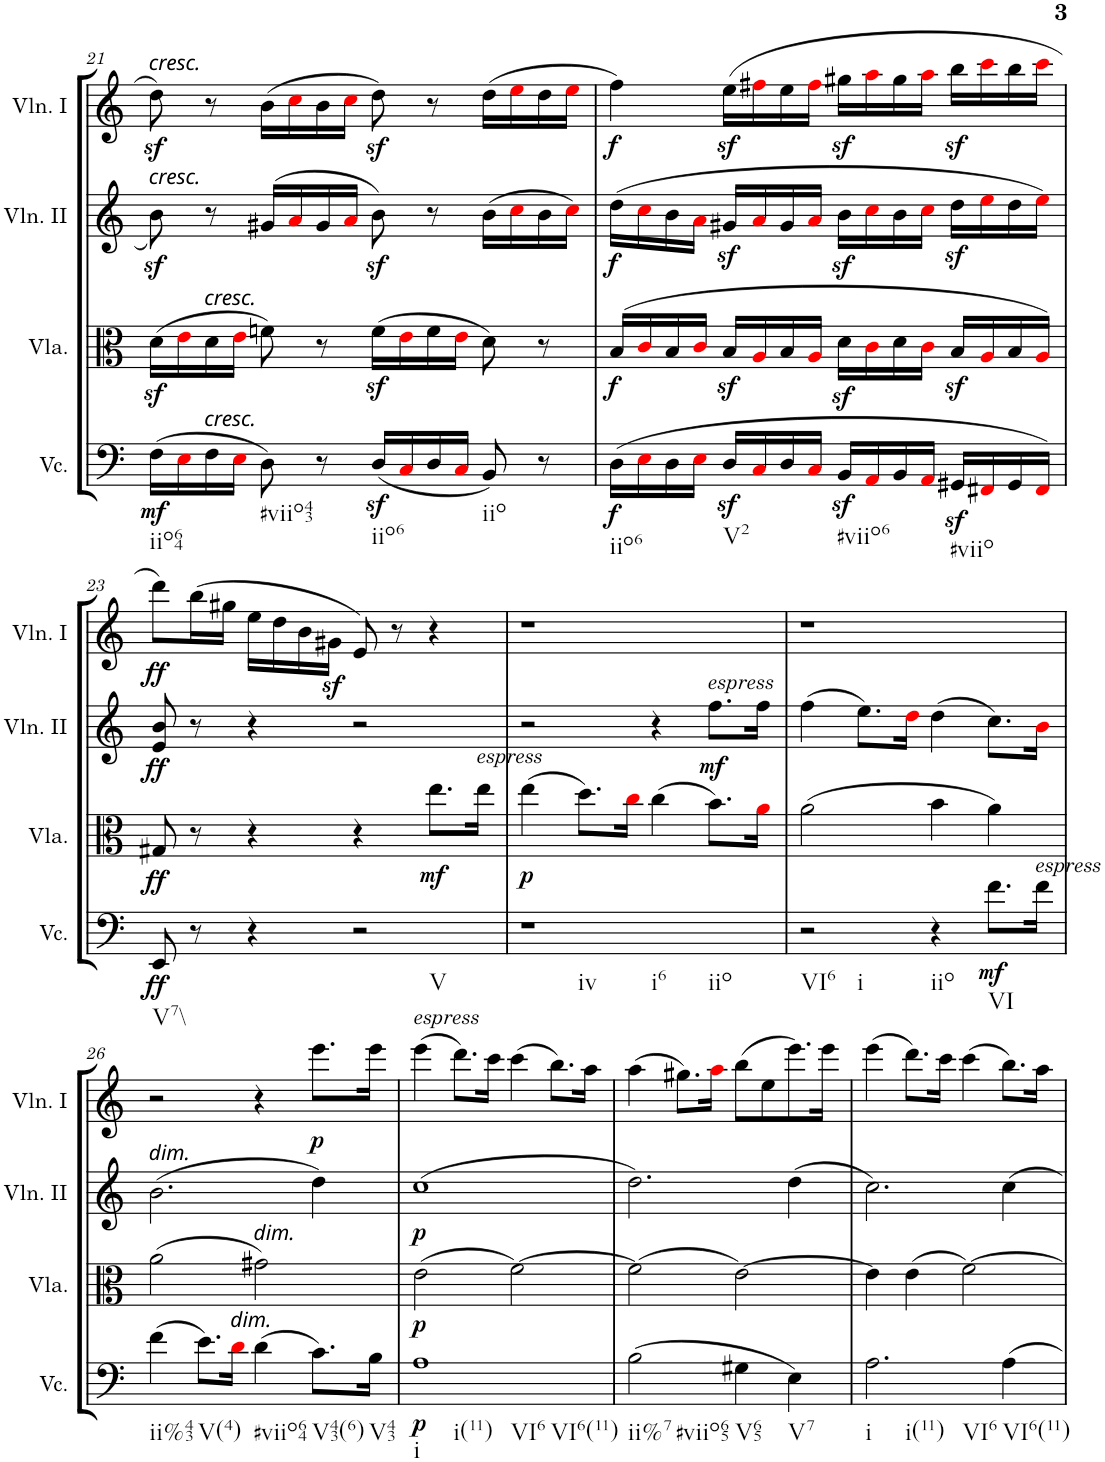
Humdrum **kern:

**kern	**dynam	**kern	**dynam	**kern	**dynam	**kern	**dynam
*part4	*part4	*part3	*part3	*part2	*part2	*part1	*part1
*staff4	*staff4	*staff3	*staff3	*staff2	*staff2	*staff1	*staff1
*I"Violoncello	*	*I"Viola	*	*I"Violino II	*	*I"Violino I	*
*I'Vc.	*	*I'Vla.	*	*I'Vln. II	*	*I'Vln. I	*
!!LO:PB:g=z
*clefF4	*	*clefC3	*	*clefG2	*	*clefG2	*
*k[]	*	*k[]	*	*k[]	*	*k[]	*
*C:	*	*C:	*	*C:	*	*C:	*
*M4/4	*	*M4/4	*	*M4/4	*	*M4/4	*
*met(c)	*	*met(c)	*	*met(c)	*	*met(c)	*
=21	=21	=21	=21	=21	=21	=21	=21
!	!	!	!	!	!	!LO:TX:a:i:t=cresc.	!
!	!	!	!	!LO:TX:a:i:t=cresc.	!	!	!
!LO:TX:b:t=iio64	!	!	!	!	!	!	!
!	!LO:DY:b	!	!	!	!	!	!
(>16F\LL	mf	(>16dz<\LL	.	8bz<\	.	8ddz<\	.
16Ei\	.	16ei\	.	.	.	.	.
!	!	!LO:TX:a:i:t=cresc.	!	!	!	!	!
!LO:TX:a:i:t=cresc.	!	!	!	!	!	!	!
16F\	.	16d\	.	8r	.	8r	.
16Ei\JJ	.	16ei\JJ	.	.	.	.	.
!LO:TX:b:t=#viio43	!	!	!	!	!	!	!
8D\)	.	8fn\)	.	(>16g#X/LL	.	(>16b\LL	.
.	.	.	.	16ai/	.	16cci\	.
8r	.	8r	.	16g#/	.	16b\	.
.	.	.	.	16ai/JJ	.	16cci\JJ	.
!LO:TX:b:t=iio6	!	!	!	!	!	!	!
(<16Dz</LL	.	(>16fz<\LL	.	8bz<\)	.	8ddz<\)	.
16Ci/	.	16ei\	.	.	.	.	.
16D/	.	16f\	.	8r	.	8r	.
16Ci/JJ	.	16ei\JJ	.	.	.	.	.
!LO:TX:b:t=iio	!	!	!	!	!	!	!
8BB/)	.	8d\)	.	(>16b\LL	.	(>16dd\LL	.
.	.	.	.	16cci\	.	16eei\	.
8r	.	8r	.	16b\	.	16dd\	.
.	.	.	.	16cci\JJ)	.	16eei\JJ	.
=22	=22	=22	=22	=22	=22	=22	=22
!LO:TX:b:t=iio6	!	!	!	!	!	!	!
!	!LO:DY:b	!	!LO:DY:b	!	!LO:DY:b	!	!LO:DY:b
(>16D\LL	f	(>16B/LL	f	(>16dd\LL	f	4ff\)	f
16Ei\	.	16ci/	.	16cci\	.	.	.
16D\	.	16B/	.	16b\	.	.	.
16Ei\JJ	.	16ci/JJ	.	16ai\JJ	.	.	.
!LO:TX:b:t=V2	!	!	!	!	!	!	!
16Dz</LL	.	16Bz</LL	.	16g#Xz</LL	.	(>16eez<\LL	.
16Ci/	.	16Ai/	.	16ai/	.	16ff#Xi\	.
16D/	.	16B/	.	16g#/	.	16ee\	.
16Ci/JJ	.	16Ai/JJ	.	16ai/JJ	.	16ff#i\JJ	.
!LO:TX:b:t=#viio6	!	!	!	!	!	!	!
16BBz</LL	.	16dz<\LL	.	16bz<\LL	.	16gg#Xz<\LL	.
16AAi/	.	16ci\	.	16cci\	.	16aai\	.
16BB/	.	16d\	.	16b\	.	16gg#\	.
16AAi/JJ	.	16ci\JJ	.	16cci\JJ	.	16aai\JJ	.
!LO:TX:b:t=#viio	!	!	!	!	!	!	!
16GG#Xz</LL	.	16Bz</LL	.	16ddz<\LL	.	16bbz<\LL	.
16FF#Xi/	.	16Ai/	.	16eei\	.	16ccci\	.
16GG#/	.	16B/	.	16dd\	.	16bb\	.
16FF#i/JJ)	.	16Ai/JJ)	.	16eei\JJ)	.	16ccci\JJ	.
!!LO:LB:g=z
=23	=23	=23	=23	=23	=23	=23	=23
!LO:TX:b:t=V7\\	!	!	!	!	!	!	!
!	!LO:DY:b	!	!LO:DY:b	!	!LO:DY:b	!	!LO:DY:b
8EE/	ff	8G#X/	ff	8e/ 8b/	ff	8ddd\L)	ff
8r	.	8r	.	8r	.	(>16bb\L	.
.	.	.	.	.	.	16gg#X\JJ	.
4r	.	4r	.	4r	.	16ee\LL	.
.	.	.	.	.	.	16dd\	.
.	.	.	.	.	.	16b\	.
.	.	.	.	.	.	16g#Xz<\JJ	.
!LO:TX:b:t=V	!	!	!	!	!	!	!
2r	.	4r	.	2r	.	8e/)	.
.	.	.	.	.	.	8r	.
!	!	!	!LO:DY:b	!	!	!	!
.	.	8.ee\L	mf	.	.	4r	.
!	!	!LO:TX:a:i:t=espress	!	!	!	!	!
.	.	16ee\Jk	.	.	.	.	.
=24	=24	=24	=24	=24	=24	=24	=24
!LO:TX:b:t=iv	!	!	!	!	!	!	!
!LO:TX:b:t=i6	!	!	!	!	!	!	!
!LO:TX:b:t=iio	!	!	!	!	!	!	!
!	!	!	!LO:DY:b	!	!	!	!
1r	.	(>4ee\	p	2r	.	1r	.
.	.	8.dd\L)	.	.	.	.	.
.	.	16cci\Jk	.	.	.	.	.
.	.	(>4cc\	.	4r	.	.	.
!	!	!	!	!LO:TX:a:i:t=espress	!	!	!
!	!	!	!	!	!LO:DY:b	!	!
.	.	8.b\L)	.	8.ff\L	mf	.	.
.	.	16ai\Jk	.	16ff\Jk	.	.	.
=25	=25	=25	=25	=25	=25	=25	=25
!LO:TX:b:t=VI6	!	!	!	!	!	!	!
!LO:TX:b:t=i	!	!	!	!	!	!	!
2r	.	(>2a\	.	(>4ff\	.	1r	.
.	.	.	.	8.ee\L)	.	.	.
.	.	.	.	16ddi\Jk	.	.	.
!LO:TX:b:t=iio	!	!	!	!	!	!	!
4r	.	4b\	.	(>4dd\	.	.	.
!LO:TX:b:t=VI	!	!	!	!	!	!	!
!	!LO:DY:b	!	!	!	!	!	!
8.f\L	mf	4a\)	.	8.cc\L)	.	.	.
!LO:TX:a:i:t=espress	!	!	!	!	!	!	!
16f\Jk	.	.	.	16bi\Jk	.	.	.
!!LO:LB:g=z
=26	=26	=26	=26	=26	=26	=26	=26
!	!	!	!	!LO:TX:a:i:t=dim.	!	!	!
!LO:TX:b:t=ii%43	!	!	!	!	!	!	!
(>4f\	.	(>2a\	.	(>2.b\	.	2r	.
!LO:TX:b:t=V(4)	!	!	!	!	!	!	!
8.e\L)	.	.	.	.	.	.	.
!LO:TX:a:i:t=dim.	!	!	!	!	!	!	!
16di\Jk	.	.	.	.	.	.	.
!	!	!LO:TX:a:i:t=dim.	!	!	!	!	!
!LO:TX:b:t=#viio64	!	!	!	!	!	!	!
(>4d\	.	2g#X\)	.	.	.	4r	.
!LO:TX:b:t=V43(6)	!	!	!	!	!	!	!
!	!	!	!	!	!	!	!LO:DY:b
8.c\L)	.	.	.	4dd\)	.	8.eee\L	p
!LO:TX:b:t=V43	!	!	!	!	!	!	!
16B\Jk	.	.	.	.	.	16eee\Jk	.
=27	=27	=27	=27	=27	=27	=27	=27
!	!	!	!	!	!	!LO:TX:a:i:t=espress	!
!LO:TX:b:t=i	!	!	!	!	!	!	!
!LO:TX:b:t=i(11)	!	!	!	!	!	!	!
!LO:TX:b:t=VI6	!	!	!	!	!	!	!
!LO:TX:b:t=VI6(11)	!	!	!	!	!	!	!
!	!LO:DY:b	!	!LO:DY:b	!	!LO:DY:b	!	!
1A	p	(>2e\	p	(>1cc	p	(>4eee\	.
.	.	.	.	.	.	8.ddd\L)	.
.	.	.	.	.	.	16ccc\Jk	.
.	.	[2f\)	.	.	.	(>4ccc\	.
.	.	.	.	.	.	8.bb\L)	.
.	.	.	.	.	.	16aa\Jk	.
=28	=28	=28	=28	=28	=28	=28	=28
!LO:TX:b:t=ii%7	!	!	!	!	!	!	!
!LO:TX:b:t=#viio65	!	!	!	!	!	!	!
(>2B\	.	(>2f\]	.	2.dd\)	.	(>4aa\	.
.	.	.	.	.	.	8.gg#X\L)	.
.	.	.	.	.	.	16aai\Jk	.
!LO:TX:b:t=V65	!	!	!	!	!	!	!
4G#X\	.	[2e\)	.	.	.	(>8bb\L	.
.	.	.	.	.	.	8ee\	.
!LO:TX:b:t=V7	!	!	!	!	!	!	!
4E\)	.	.	.	(>4dd\	.	8.eee\)	.
.	.	.	.	.	.	16eee\Jk	.
=29	=29	=29	=29	=29	=29	=29	=29
!LO:TX:b:t=i	!	!	!	!	!	!	!
!LO:TX:b:t=i(11)	!	!	!	!	!	!	!
!LO:TX:b:t=VI6	!	!	!	!	!	!	!
2.A\	.	4e\]	.	2.cc\)	.	(>4eee\	.
.	.	(>4e\	.	.	.	8.ddd\L)	.
.	.	.	.	.	.	16ccc\Jk	.
.	.	[2f\)	.	.	.	(>4ccc\	.
!LO:TX:b:t=VI6(11)	!	!	!	!	!	!	!
4A\	.	.	.	4cc\	.	8.bb\L)	.
.	.	.	.	.	.	16aa\Jk	.
=	=	=	=	=	=	=	=
*-	*-	*-	*-	*-	*-	*-	*-
